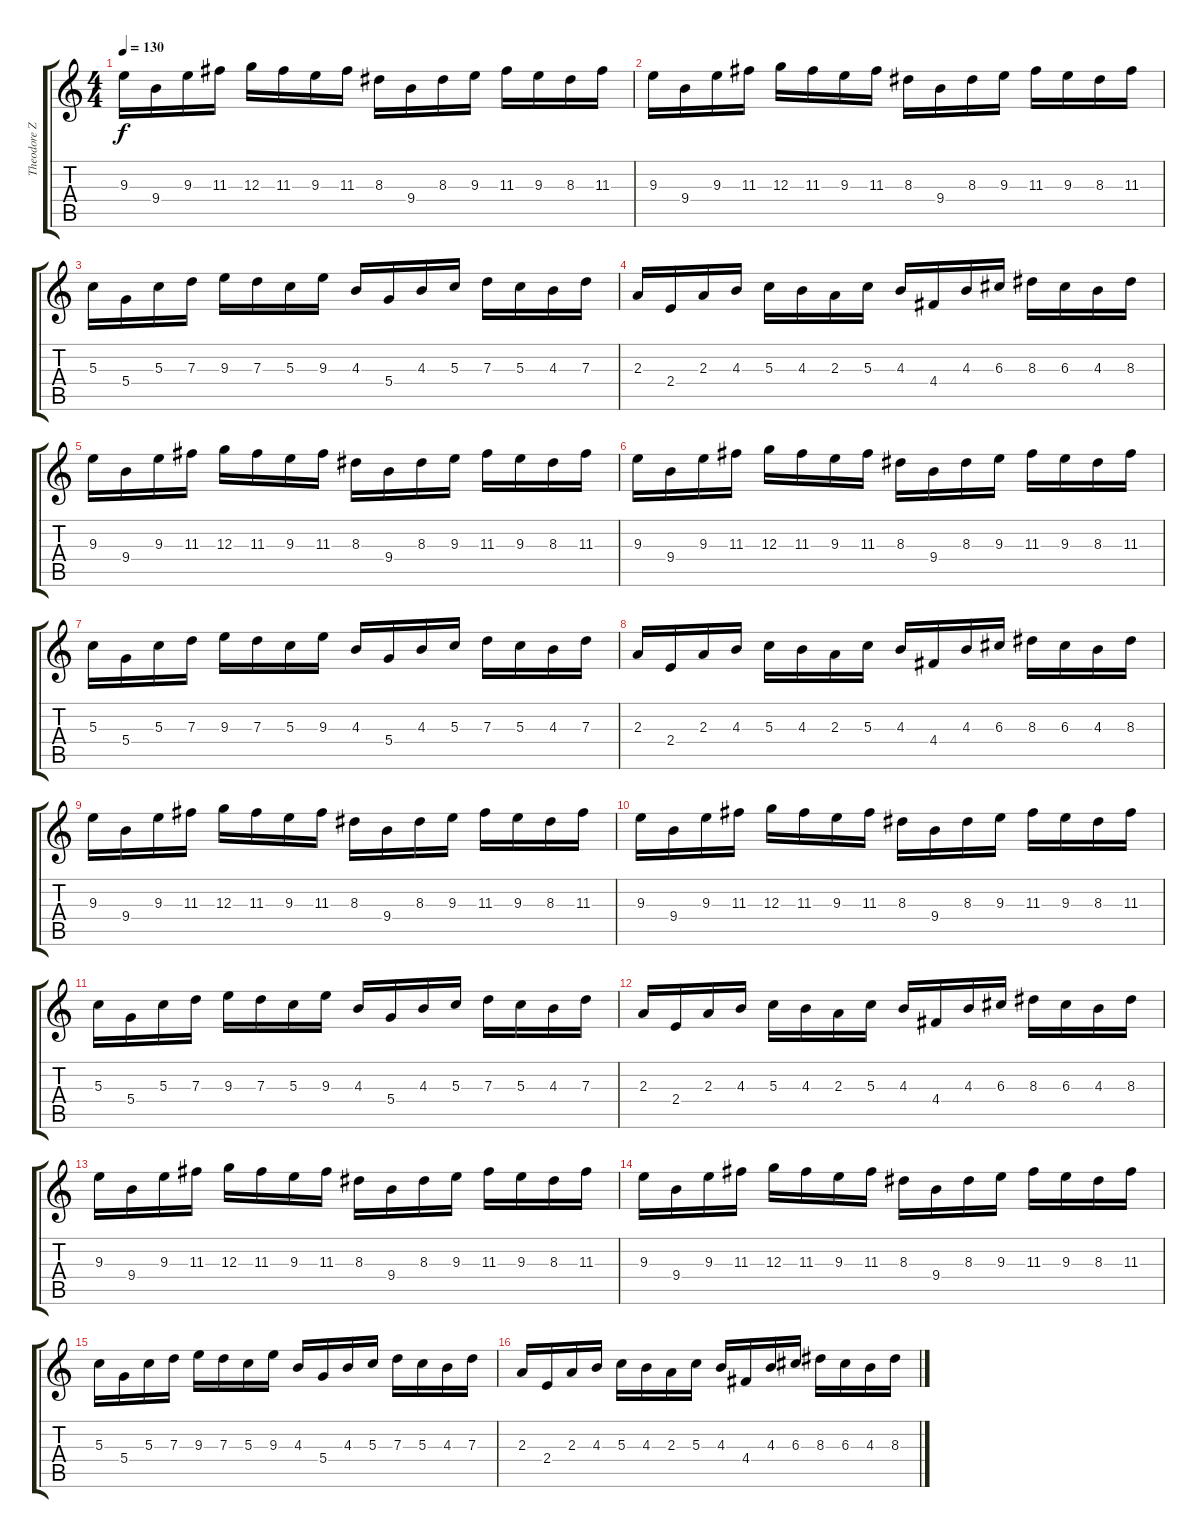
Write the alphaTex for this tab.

\track ("Theodore Ziras" "Theodore Z") {instrument distortionguitar}
\staff {score tabs}
\tuning (E4 B3 G3 D3 A2 E2) {hide}
\ts (4 4)
\tempo 130
\clef g2
\ks c
9.3.16{dy f instrument distortionguitar} 9.4.16 9.3.16 11.3.16 12.3.16 11.3.16 9.3.16 11.3.16 8.3.16 9.4.16 8.3.16 9.3.16 11.3.16 9.3.16 8.3.16 11.3.16 |
9.3.16 9.4.16 9.3.16 11.3.16 12.3.16 11.3.16 9.3.16 11.3.16 8.3.16 9.4.16 8.3.16 9.3.16 11.3.16 9.3.16 8.3.16 11.3.16 |
5.3.16 5.4.16 5.3.16 7.3.16 9.3.16 7.3.16 5.3.16 9.3.16 4.3.16 5.4.16 4.3.16 5.3.16 7.3.16 5.3.16 4.3.16 7.3.16 |
2.3.16 2.4.16 2.3.16 4.3.16 5.3.16 4.3.16 2.3.16 5.3.16 4.3.16 4.4.16 4.3.16 6.3.16 8.3.16 6.3.16 4.3.16 8.3.16 |
9.3.16 9.4.16 9.3.16 11.3.16 12.3.16 11.3.16 9.3.16 11.3.16 8.3.16 9.4.16 8.3.16 9.3.16 11.3.16 9.3.16 8.3.16 11.3.16 |
9.3.16 9.4.16 9.3.16 11.3.16 12.3.16 11.3.16 9.3.16 11.3.16 8.3.16 9.4.16 8.3.16 9.3.16 11.3.16 9.3.16 8.3.16 11.3.16 |
5.3.16 5.4.16 5.3.16 7.3.16 9.3.16 7.3.16 5.3.16 9.3.16 4.3.16 5.4.16 4.3.16 5.3.16 7.3.16 5.3.16 4.3.16 7.3.16 |
2.3.16 2.4.16 2.3.16 4.3.16 5.3.16 4.3.16 2.3.16 5.3.16 4.3.16 4.4.16 4.3.16 6.3.16 8.3.16 6.3.16 4.3.16 8.3.16 |
9.3.16 9.4.16 9.3.16 11.3.16 12.3.16 11.3.16 9.3.16 11.3.16 8.3.16 9.4.16 8.3.16 9.3.16 11.3.16 9.3.16 8.3.16 11.3.16 |
9.3.16 9.4.16 9.3.16 11.3.16 12.3.16 11.3.16 9.3.16 11.3.16 8.3.16 9.4.16 8.3.16 9.3.16 11.3.16 9.3.16 8.3.16 11.3.16 |
5.3.16 5.4.16 5.3.16 7.3.16 9.3.16 7.3.16 5.3.16 9.3.16 4.3.16 5.4.16 4.3.16 5.3.16 7.3.16 5.3.16 4.3.16 7.3.16 |
2.3.16 2.4.16 2.3.16 4.3.16 5.3.16 4.3.16 2.3.16 5.3.16 4.3.16 4.4.16 4.3.16 6.3.16 8.3.16 6.3.16 4.3.16 8.3.16 |
9.3.16 9.4.16 9.3.16 11.3.16 12.3.16 11.3.16 9.3.16 11.3.16 8.3.16 9.4.16 8.3.16 9.3.16 11.3.16 9.3.16 8.3.16 11.3.16 |
9.3.16 9.4.16 9.3.16 11.3.16 12.3.16 11.3.16 9.3.16 11.3.16 8.3.16 9.4.16 8.3.16 9.3.16 11.3.16 9.3.16 8.3.16 11.3.16 |
5.3.16 5.4.16 5.3.16 7.3.16 9.3.16 7.3.16 5.3.16 9.3.16 4.3.16 5.4.16 4.3.16 5.3.16 7.3.16 5.3.16 4.3.16 7.3.16 |
2.3.16 2.4.16 2.3.16 4.3.16 5.3.16 4.3.16 2.3.16 5.3.16 4.3.16 4.4.16 4.3.16 6.3.16 8.3.16 6.3.16 4.3.16 8.3.16
